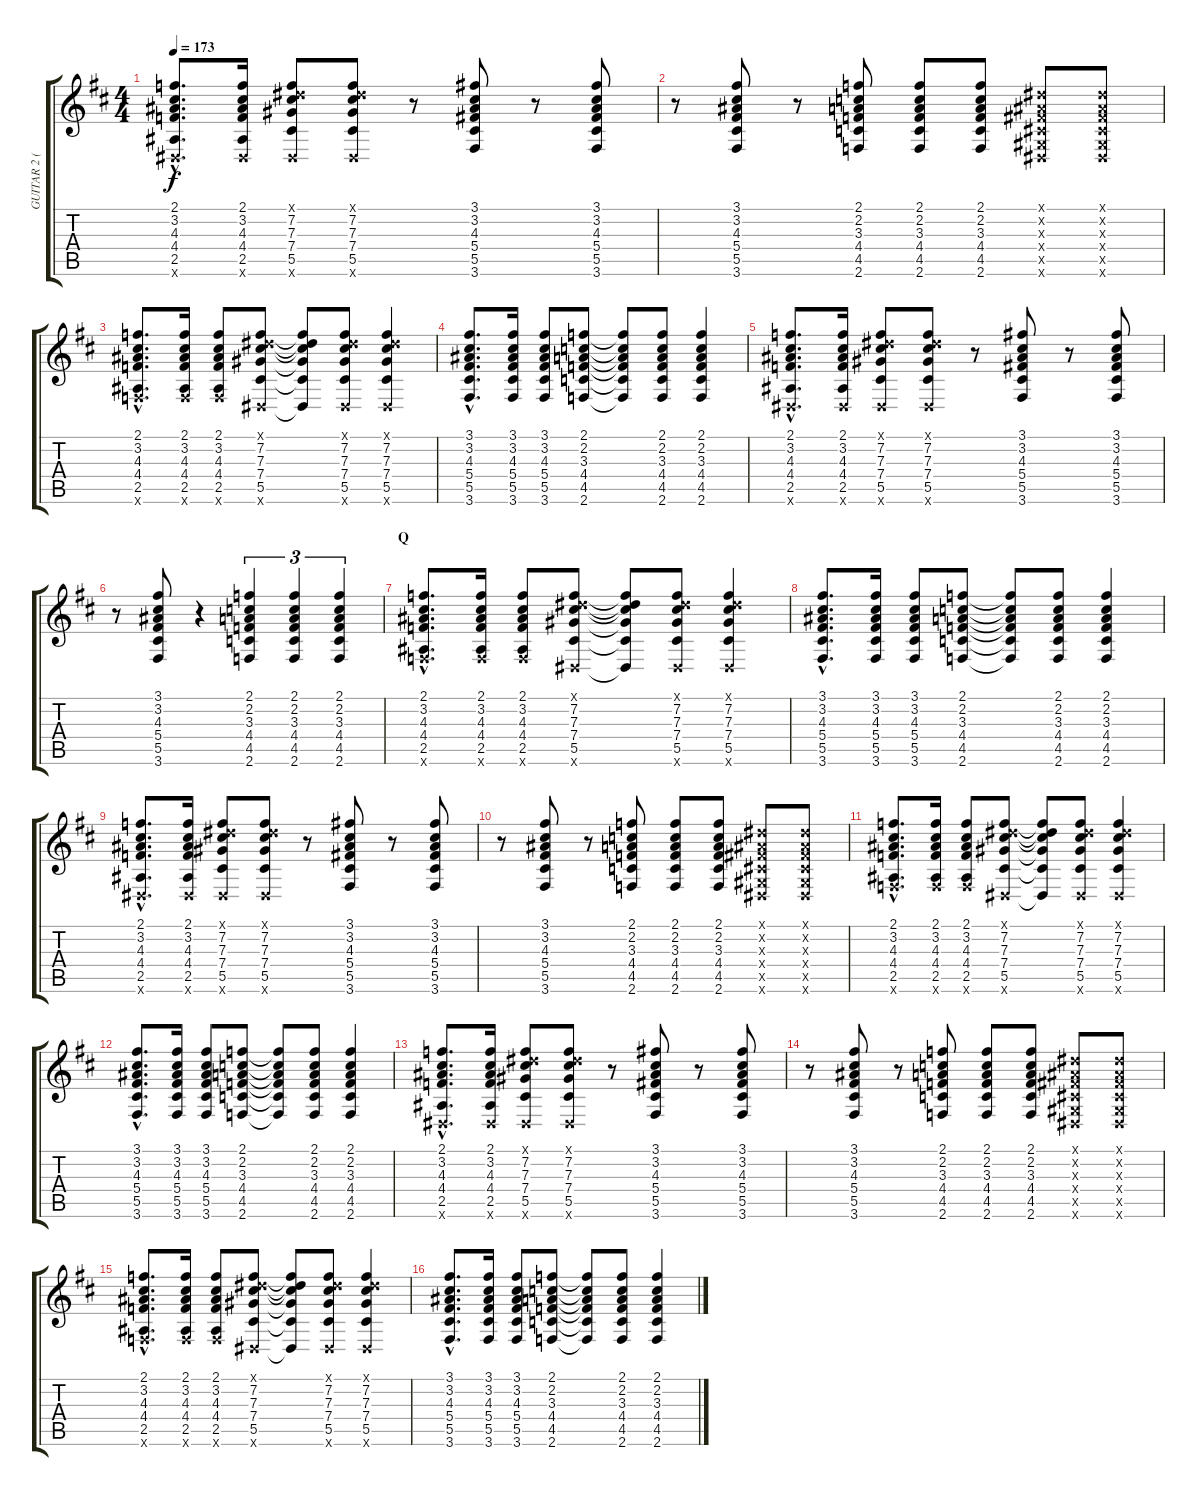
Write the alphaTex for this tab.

\track ("GUITAR 2 (LEFT)" "GUITAR 2 (") {instrument distortionguitar}
\staff {score tabs}
\tuning (Eb4 Bb3 Gb3 Db3 Ab2 Eb2) {hide}
\ts (4 4)
\tempo 173
\clef g2
\ks bminor
(2.1{hac} 3.2{hac} 4.3{hac} 4.4{hac} 2.5{hac} 0.6{hac x}).8{d dy f} (2.1 3.2 4.3 4.4 2.5 0.6{x}).16 (0.1{x} 7.2 7.3 7.4 5.5 0.6{x}).8 (0.1{x} 7.2 7.3 7.4 5.5 0.6{x}).8 r.8 (3.1 3.2 4.3 5.4 5.5 3.6).8 r.8 (3.1 3.2 4.3 5.4 5.5 3.6).8 |
r.8 (3.1 3.2 4.3 5.4 5.5 3.6).8 r.8 (2.1 2.2 3.3 4.4 4.5 2.6).8 (2.1 2.2 3.3 4.4 4.5 2.6).8 (2.1 2.2 3.3 4.4 4.5 2.6).8 (0.1{x} 0.2{x} 0.3{x} 0.4{x} 0.5{x} 0.6{x}).8 (0.1{x} 0.2{x} 0.3{x} 0.4{x} 0.5{x} 0.6{x}).8 |
(2.1{hac} 3.2{hac} 4.3{hac} 4.4{hac} 2.5{hac} 2.6{hac x}).8{d} (2.1 3.2 4.3 4.4 2.5 2.6{x}).16 (2.1 3.2 4.3 4.4 2.5 2.6{x}).8 (0.1{x} 7.2 7.3 7.4 5.5 0.6{x}).8 (0.1{t} 7.2{t} 7.3{t} 7.4{t} 5.5{t} 0.6{t}).8 (0.1{x} 7.2 7.3 7.4 5.5 0.6{x}).8 (0.1{x} 7.2 7.3 7.4 5.5 0.6{x}).4 |
(3.1{hac} 3.2{hac} 4.3{hac} 5.4{hac} 5.5{hac} 3.6{hac}).8{d} (3.1 3.2 4.3 5.4 5.5 3.6).16 (3.1 3.2 4.3 5.4 5.5 3.6).8 (2.1 2.2 3.3 4.4 4.5 2.6).8 (2.1{t} 2.2{t} 3.3{t} 4.4{t} 4.5{t} 2.6{t}).8 (2.1 2.2 3.3 4.4 4.5 2.6).8 (2.1 2.2 3.3 4.4 4.5 2.6).4 |
(2.1{hac} 3.2{hac} 4.3{hac} 4.4{hac} 2.5{hac} 0.6{hac x}).8{d} (2.1 3.2 4.3 4.4 2.5 0.6{x}).16 (0.1{x} 7.2 7.3 7.4 5.5 0.6{x}).8 (0.1{x} 7.2 7.3 7.4 5.5 0.6{x}).8 r.8 (3.1 3.2 4.3 5.4 5.5 3.6).8 r.8 (3.1 3.2 4.3 5.4 5.5 3.6).8 |
r.8 (3.1 3.2 4.3 5.4 5.5 3.6).8 r.4 (2.1 2.2 3.3 4.4 4.5 2.6).4{tu (3 2)} (2.1 2.2 3.3 4.4 4.5 2.6).4{tu (3 2)} (2.1 2.2 3.3 4.4 4.5 2.6).4{tu (3 2)} |
\section ("" "Q")
(2.1{hac} 3.2{hac} 4.3{hac} 4.4{hac} 2.5{hac} 2.6{hac x}).8{d} (2.1 3.2 4.3 4.4 2.5 2.6{x}).16 (2.1 3.2 4.3 4.4 2.5 2.6{x}).8 (0.1{x} 7.2 7.3 7.4 5.5 0.6{x}).8 (0.1{t} 7.2{t} 7.3{t} 7.4{t} 5.5{t} 0.6{t}).8 (0.1{x} 7.2 7.3 7.4 5.5 0.6{x}).8 (0.1{x} 7.2 7.3 7.4 5.5 0.6{x}).4 |
(3.1{hac} 3.2{hac} 4.3{hac} 5.4{hac} 5.5{hac} 3.6{hac}).8{d} (3.1 3.2 4.3 5.4 5.5 3.6).16 (3.1 3.2 4.3 5.4 5.5 3.6).8 (2.1 2.2 3.3 4.4 4.5 2.6).8 (2.1{t} 2.2{t} 3.3{t} 4.4{t} 4.5{t} 2.6{t}).8 (2.1 2.2 3.3 4.4 4.5 2.6).8 (2.1 2.2 3.3 4.4 4.5 2.6).4 |
(2.1{hac} 3.2{hac} 4.3{hac} 4.4{hac} 2.5{hac} 0.6{hac x}).8{d} (2.1 3.2 4.3 4.4 2.5 0.6{x}).16 (0.1{x} 7.2 7.3 7.4 5.5 0.6{x}).8 (0.1{x} 7.2 7.3 7.4 5.5 0.6{x}).8 r.8 (3.1 3.2 4.3 5.4 5.5 3.6).8 r.8 (3.1 3.2 4.3 5.4 5.5 3.6).8 |
r.8 (3.1 3.2 4.3 5.4 5.5 3.6).8 r.8 (2.1 2.2 3.3 4.4 4.5 2.6).8 (2.1 2.2 3.3 4.4 4.5 2.6).8 (2.1 2.2 3.3 4.4 4.5 2.6).8 (0.1{x} 0.2{x} 0.3{x} 0.4{x} 0.5{x} 0.6{x}).8 (0.1{x} 0.2{x} 0.3{x} 0.4{x} 0.5{x} 0.6{x}).8 |
(2.1{hac} 3.2{hac} 4.3{hac} 4.4{hac} 2.5{hac} 2.6{hac x}).8{d} (2.1 3.2 4.3 4.4 2.5 2.6{x}).16 (2.1 3.2 4.3 4.4 2.5 2.6{x}).8 (0.1{x} 7.2 7.3 7.4 5.5 0.6{x}).8 (0.1{t} 7.2{t} 7.3{t} 7.4{t} 5.5{t} 0.6{t}).8 (0.1{x} 7.2 7.3 7.4 5.5 0.6{x}).8 (0.1{x} 7.2 7.3 7.4 5.5 0.6{x}).4 |
(3.1{hac} 3.2{hac} 4.3{hac} 5.4{hac} 5.5{hac} 3.6{hac}).8{d} (3.1 3.2 4.3 5.4 5.5 3.6).16 (3.1 3.2 4.3 5.4 5.5 3.6).8 (2.1 2.2 3.3 4.4 4.5 2.6).8 (2.1{t} 2.2{t} 3.3{t} 4.4{t} 4.5{t} 2.6{t}).8 (2.1 2.2 3.3 4.4 4.5 2.6).8 (2.1 2.2 3.3 4.4 4.5 2.6).4 |
(2.1{hac} 3.2{hac} 4.3{hac} 4.4{hac} 2.5{hac} 0.6{hac x}).8{d} (2.1 3.2 4.3 4.4 2.5 0.6{x}).16 (0.1{x} 7.2 7.3 7.4 5.5 0.6{x}).8 (0.1{x} 7.2 7.3 7.4 5.5 0.6{x}).8 r.8 (3.1 3.2 4.3 5.4 5.5 3.6).8 r.8 (3.1 3.2 4.3 5.4 5.5 3.6).8 |
r.8 (3.1 3.2 4.3 5.4 5.5 3.6).8 r.8 (2.1 2.2 3.3 4.4 4.5 2.6).8 (2.1 2.2 3.3 4.4 4.5 2.6).8 (2.1 2.2 3.3 4.4 4.5 2.6).8 (0.1{x} 0.2{x} 0.3{x} 0.4{x} 0.5{x} 0.6{x}).8 (0.1{x} 0.2{x} 0.3{x} 0.4{x} 0.5{x} 0.6{x}).8 |
(2.1{hac} 3.2{hac} 4.3{hac} 4.4{hac} 2.5{hac} 2.6{hac x}).8{d} (2.1 3.2 4.3 4.4 2.5 2.6{x}).16 (2.1 3.2 4.3 4.4 2.5 2.6{x}).8 (0.1{x} 7.2 7.3 7.4 5.5 0.6{x}).8 (0.1{t} 7.2{t} 7.3{t} 7.4{t} 5.5{t} 0.6{t}).8 (0.1{x} 7.2 7.3 7.4 5.5 0.6{x}).8 (0.1{x} 7.2 7.3 7.4 5.5 0.6{x}).4 |
(3.1{hac} 3.2{hac} 4.3{hac} 5.4{hac} 5.5{hac} 3.6{hac}).8{d} (3.1 3.2 4.3 5.4 5.5 3.6).16 (3.1 3.2 4.3 5.4 5.5 3.6).8 (2.1 2.2 3.3 4.4 4.5 2.6).8 (2.1{t} 2.2{t} 3.3{t} 4.4{t} 4.5{t} 2.6{t}).8 (2.1 2.2 3.3 4.4 4.5 2.6).8 (2.1 2.2 3.3 4.4 4.5 2.6).4
